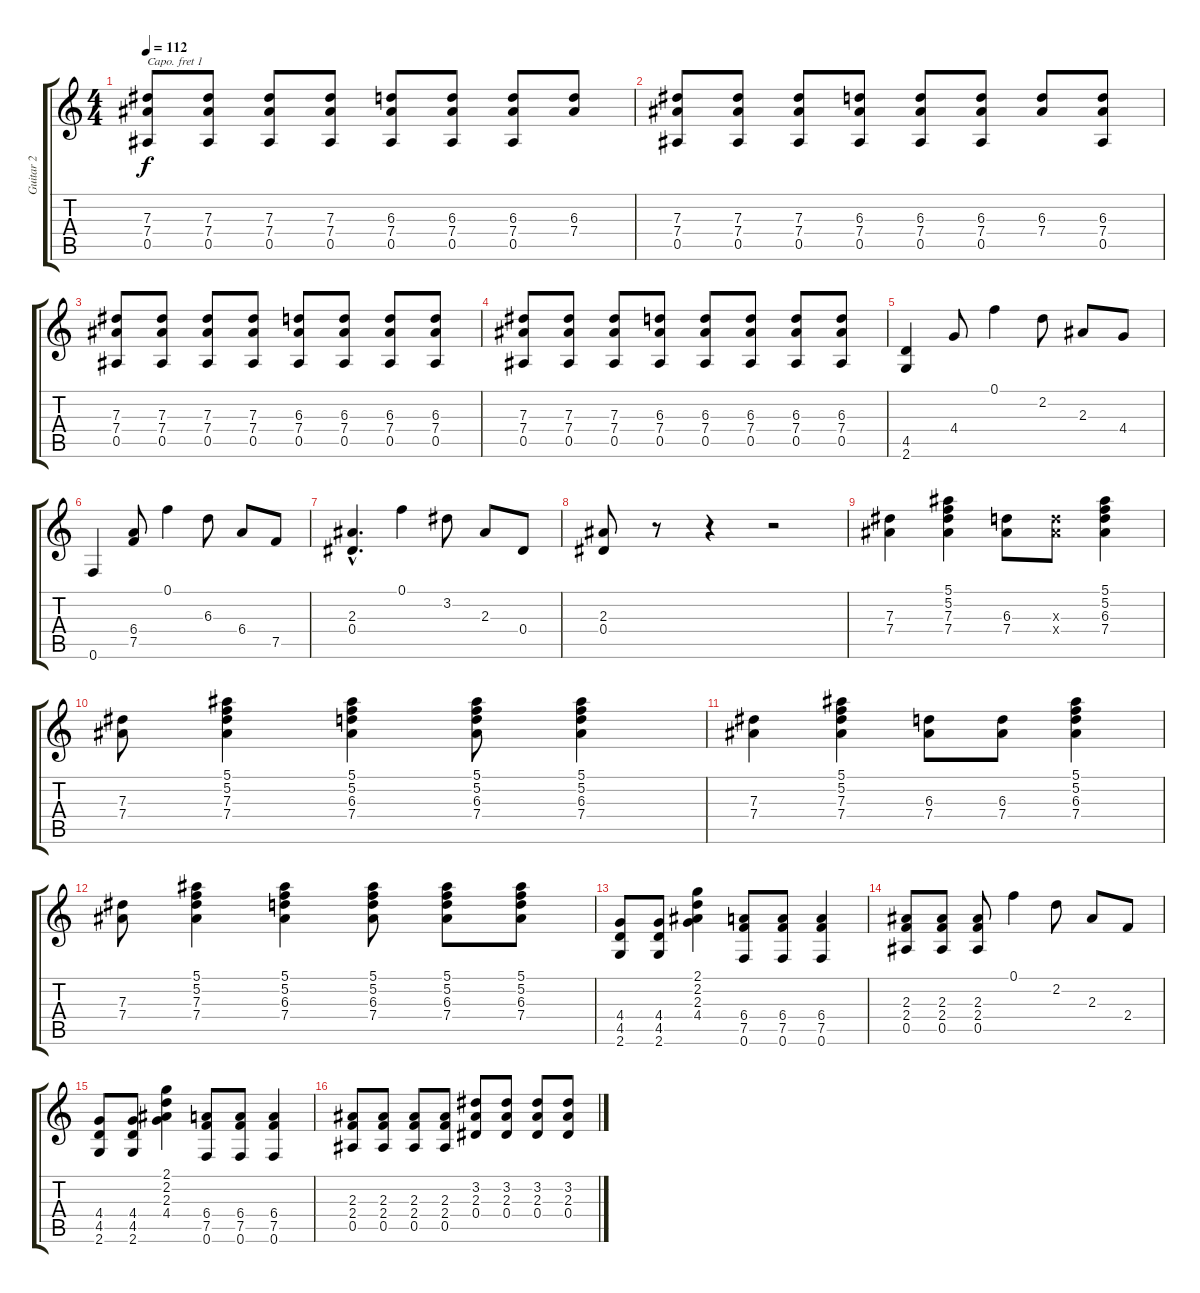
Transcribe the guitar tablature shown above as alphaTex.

\track ("Guitar 2" "Guitar 2") {instrument electricguitarclean}
\staff {score tabs}
\capo 1
\tuning (E4 B3 G3 D3 A2 E2) {hide}
\ts (4 4)
\tempo 112
\clef g2
\ks c
(7.3 7.4 0.5).8{dy f} (7.3 7.4 0.5).8 (7.3 7.4 0.5).8 (7.3 7.4 0.5).8 (6.3 7.4 0.5).8 (6.3 7.4 0.5).8 (6.3 7.4 0.5).8 (6.3 7.4).8 |
(7.3 7.4 0.5).8 (7.3 7.4 0.5).8 (7.3 7.4 0.5).8 (6.3 7.4 0.5).8 (6.3 7.4 0.5).8 (6.3 7.4 0.5).8 (6.3 7.4).8 (6.3 7.4 0.5).8 |
(7.3 7.4 0.5).8 (7.3 7.4 0.5).8 (7.3 7.4 0.5).8 (7.3 7.4 0.5).8 (6.3 7.4 0.5).8 (6.3 7.4 0.5).8 (6.3 7.4 0.5).8 (6.3 7.4 0.5).8 |
(7.3 7.4 0.5).8 (7.3 7.4 0.5).8 (7.3 7.4 0.5).8 (6.3 7.4 0.5).8 (6.3 7.4 0.5).8 (6.3 7.4 0.5).8 (6.3 7.4 0.5).8 (6.3 7.4 0.5).8{instrument electricguitarclean} |
(4.5 2.6).4 4.4.8 0.1.4 2.2.8 2.3.8 4.4.8 |
0.6.4 (6.4 7.5).8 0.1.4 6.3.8 6.4.8 7.5.8 |
(2.3{hac} 0.4{hac}).4{d} 0.1.4 3.2.8 2.3.8 0.4.8 |
(2.3 0.4).8 r.8 r.4 r.2 |
(7.3 7.4).4 (5.1 5.2 7.3 7.4).4 (6.3 7.4).8 (6.3{x} 7.4{x}).8 (5.1 5.2 6.3 7.4).4 |
(7.3 7.4).8 (5.1 5.2 7.3 7.4).4 (5.1 5.2 6.3 7.4).4 (5.1 5.2 6.3 7.4).8 (5.1 5.2 6.3 7.4).4 |
(7.3 7.4).4 (5.1 5.2 7.3 7.4).4 (6.3 7.4).8 (6.3 7.4).8 (5.1 5.2 6.3 7.4).4 |
(7.3 7.4).8 (5.1 5.2 7.3 7.4).4 (5.1 5.2 6.3 7.4).4 (5.1 5.2 6.3 7.4).8 (5.1 5.2 6.3 7.4).8 (5.1 5.2 6.3 7.4).8 |
(4.4 4.5 2.6).8 (4.4 4.5 2.6).8 (2.1 2.2 2.3 4.4).4 (6.4 7.5 0.6).8 (6.4 7.5 0.6).8 (6.4 7.5 0.6).4 |
(2.3 2.4 0.5).8 (2.3 2.4 0.5).8 (2.3 2.4 0.5).8 0.1.4 2.2.8 2.3.8 2.4.8 |
(4.4 4.5 2.6).8 (4.4 4.5 2.6).8 (2.1 2.2 2.3 4.4).4 (6.4 7.5 0.6).8 (6.4 7.5 0.6).8 (6.4 7.5 0.6).4 |
(2.3 2.4 0.5).8 (2.3 2.4 0.5).8 (2.3 2.4 0.5).8 (2.3 2.4 0.5).8 (3.2 2.3 0.4).8 (3.2 2.3 0.4).8 (3.2 2.3 0.4).8 (3.2 2.3 0.4).8
